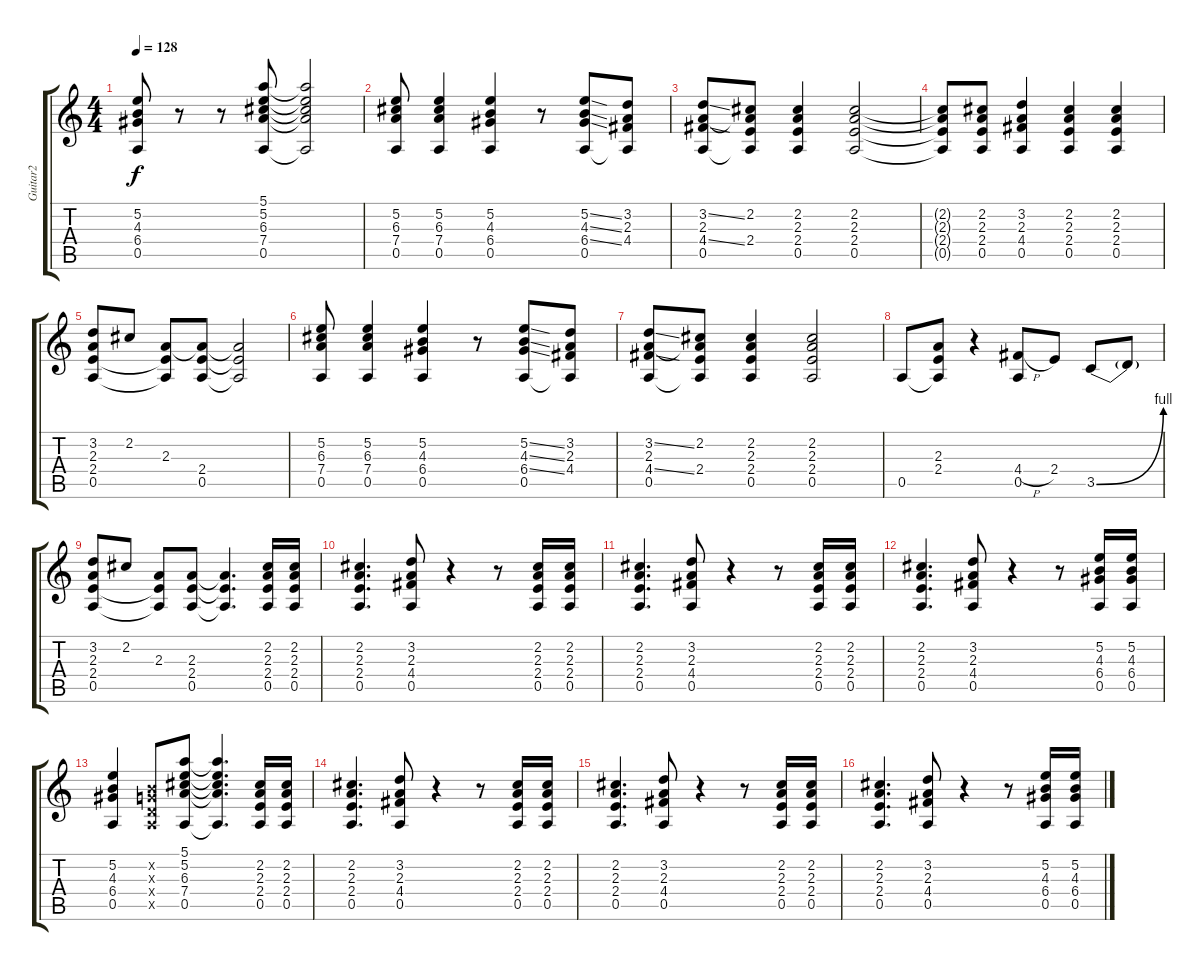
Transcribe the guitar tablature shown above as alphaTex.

\track ("Guitar2" "Guitar2") {instrument distortionguitar}
\staff {score tabs}
\tuning (E4 B3 G3 D3 A2 E2) {hide}
\ts (4 4)
\tempo 128
\clef g2
\ks c
(5.2 4.3 6.4 0.5).8{dy f} r.8 r.8 (5.1 5.2 6.3 7.4 0.5).8 (5.1{t} 5.2{t} 6.3{t} 7.4{t} 0.5{t}).2 |
(5.2 6.3 7.4 0.5).8 (5.2 6.3 7.4 0.5).4 (5.2 4.3 6.4 0.5).4 r.8 (5.2{ss} 4.3{ss} 6.4{ss} 0.5).8 (3.2 2.3 4.4 0.5{t}).8 |
(3.2{ss} 2.3 4.4{ss} 0.5).8 (2.2 2.3{t} 2.4 0.5{t}).8 (2.2 2.3 2.4 0.5).4 (2.2 2.3 2.4 0.5).2 |
(2.2{t} 2.3{t} 2.4{t} 0.5{t}).8 (2.2 2.3 2.4 0.5).8 (3.2 2.3 4.4 0.5).4 (2.2 2.3 2.4 0.5).4 (2.2 2.3 2.4 0.5).4 |
(3.2 2.3 2.4 0.5).8 2.2.8 (2.3 2.4{t} 0.5{t}).8 (2.3{t} 2.4 0.5).8 (2.3{t} 2.4{t} 0.5{t}).2 |
(5.2 6.3 7.4 0.5).8 (5.2 6.3 7.4 0.5).4 (5.2 4.3 6.4 0.5).4 r.8 (5.2{ss} 4.3{ss} 6.4{ss} 0.5).8 (3.2 2.3 4.4 0.5{t}).8 |
(3.2{ss} 2.3 4.4{ss} 0.5).8 (2.2 2.3{t} 2.4 0.5{t}).8 (2.2 2.3 2.4 0.5).4 (2.2 2.3 2.4 0.5).2 |
0.5.8 (2.3 2.4 0.5{t}).8 r.4 (4.4{h} 0.5).8 2.4.8 3.5{be (bend 0 0 60 4)}.8 3.5{t}.8 |
(3.2 2.3 2.4 0.5).8 2.2.8 (2.3 2.4{t} 0.5{t}).8 (2.3 2.4 0.5).8 (2.3{t} 2.4{t} 0.5{t}).4{d} (2.2 2.3 2.4 0.5).16{volume 7} (2.2 2.3 2.4 0.5).16 |
(2.2 2.3 2.4 0.5).4{d} (3.2 2.3 4.4 0.5).8 r.4 r.8 (2.2 2.3 2.4 0.5).16 (2.2 2.3 2.4 0.5).16 |
(2.2 2.3 2.4 0.5).4{d} (3.2 2.3 4.4 0.5).8 r.4 r.8 (2.2 2.3 2.4 0.5).16 (2.2 2.3 2.4 0.5).16 |
(2.2 2.3 2.4 0.5).4{d} (3.2 2.3 4.4 0.5).8 r.4 r.8 (5.2 4.3 6.4 0.5).16 (5.2 4.3 6.4 0.5).16 |
(5.2 4.3 6.4 0.5).4 (0.2{x} 0.3{x} 0.4{x} 0.5{x}).8 (5.1 5.2 6.3 7.4 0.5).8 (5.1{t} 5.2{t} 6.3{t} 7.4{t} 0.5{t}).4{d} (2.2 2.3 2.4 0.5).16 (2.2 2.3 2.4 0.5).16 |
(2.2 2.3 2.4 0.5).4{d volume 5} (3.2 2.3 4.4 0.5).8 r.4 r.8 (2.2 2.3 2.4 0.5).16 (2.2 2.3 2.4 0.5).16 |
(2.2 2.3 2.4 0.5).4{d} (3.2 2.3 4.4 0.5).8 r.4 r.8 (2.2 2.3 2.4 0.5).16 (2.2 2.3 2.4 0.5).16 |
(2.2 2.3 2.4 0.5).4{d} (3.2 2.3 4.4 0.5).8 r.4 r.8 (5.2 4.3 6.4 0.5).16 (5.2 4.3 6.4 0.5).16
